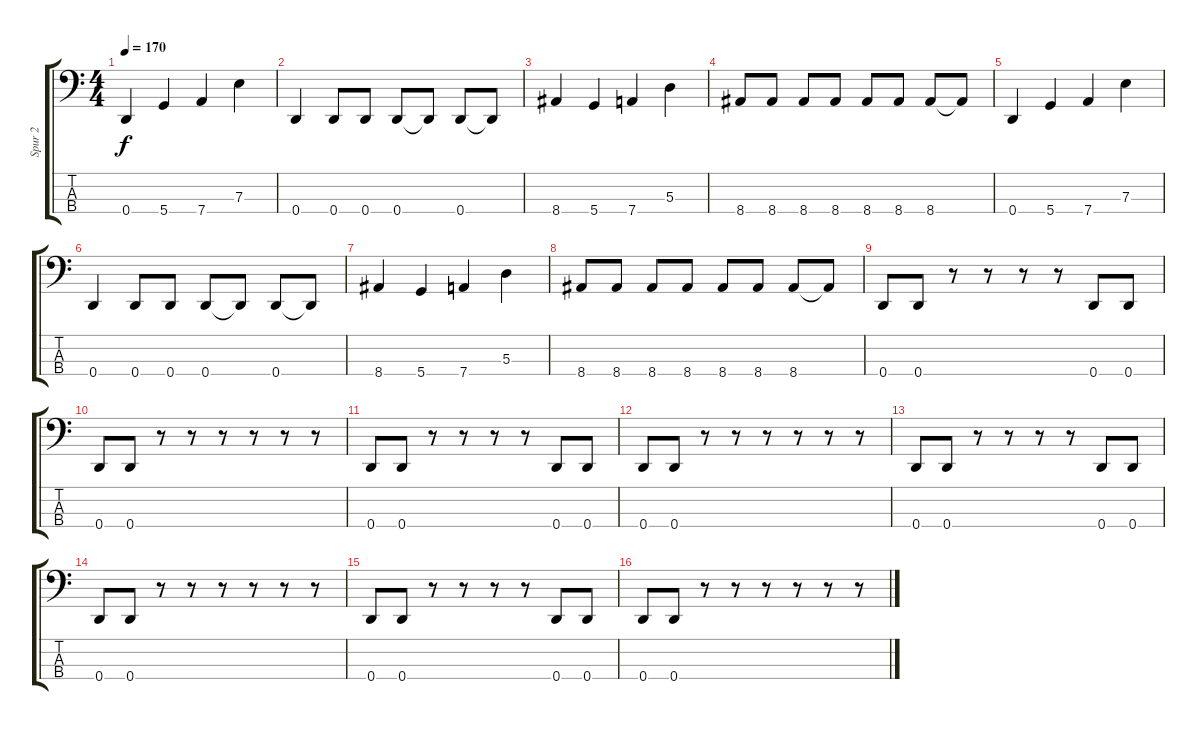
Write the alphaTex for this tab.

\track ("Spur 2" "Spur 2") {instrument electricbassfinger}
\staff {score tabs}
\tuning (G2 D2 A1 D1) {hide}
\ts (4 4)
\tempo 170
\clef f4
\ks c
0.4.4{dy f} 5.4.4 7.4.4 7.3.4 |
0.4.4 0.4.8 0.4.8 0.4.8 0.4{t}.8 0.4.8 0.4{t}.8 |
8.4.4 5.4.4 7.4.4 5.3.4 |
8.4.8 8.4.8 8.4.8 8.4.8 8.4.8 8.4.8 8.4.8 8.4{t}.8 |
0.4.4 5.4.4 7.4.4 7.3.4 |
0.4.4 0.4.8 0.4.8 0.4.8 0.4{t}.8 0.4.8 0.4{t}.8 |
8.4.4 5.4.4 7.4.4 5.3.4 |
8.4.8 8.4.8 8.4.8 8.4.8 8.4.8 8.4.8 8.4.8 8.4{t}.8 |
0.4.8 0.4.8 r.8 r.8 r.8 r.8 0.4.8 0.4.8 |
0.4.8 0.4.8 r.8 r.8 r.8 r.8 r.8 r.8 |
0.4.8 0.4.8 r.8 r.8 r.8 r.8 0.4.8 0.4.8 |
0.4.8 0.4.8 r.8 r.8 r.8 r.8 r.8 r.8 |
0.4.8 0.4.8 r.8 r.8 r.8 r.8 0.4.8 0.4.8 |
0.4.8 0.4.8 r.8 r.8 r.8 r.8 r.8 r.8 |
0.4.8 0.4.8 r.8 r.8 r.8 r.8 0.4.8 0.4.8 |
0.4.8 0.4.8 r.8 r.8 r.8 r.8 r.8 r.8
